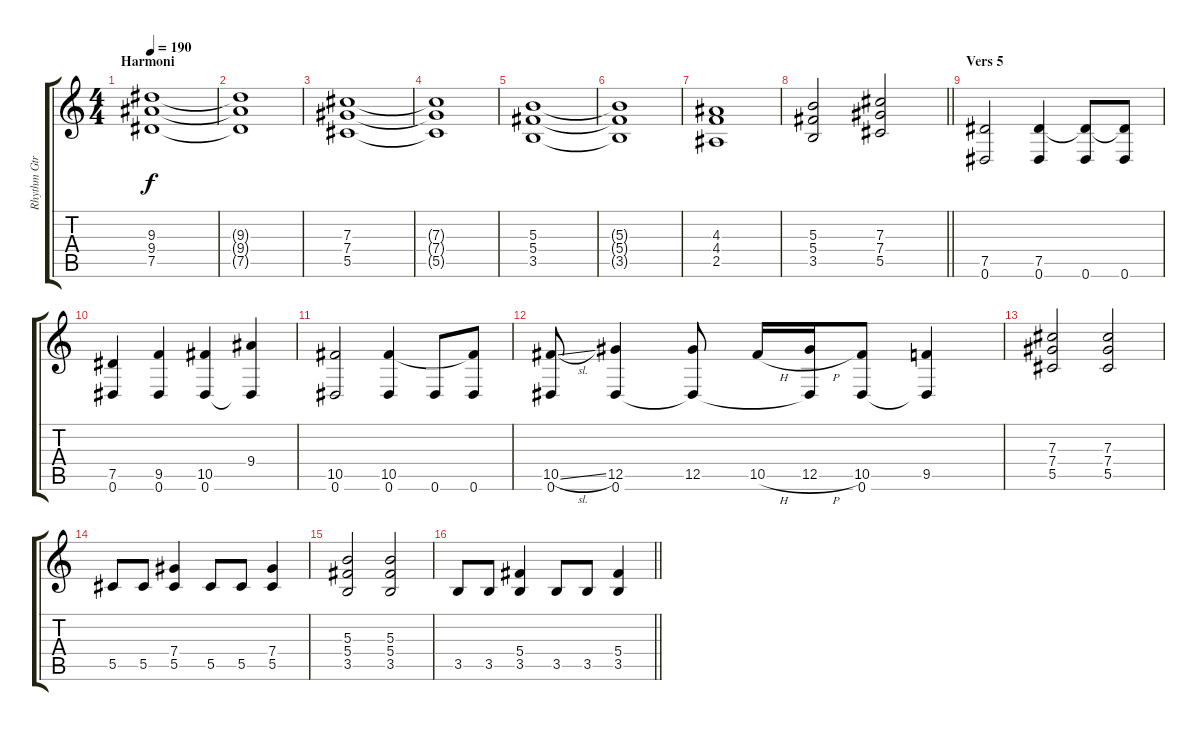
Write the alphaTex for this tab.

\track ("Rhythm Gtr. 1" "Rhythm Gtr") {instrument distortionguitar}
\staff {score tabs}
\tuning (Eb4 Bb3 Gb3 Db3 Ab2 Eb2) {hide}
\ts (4 4)
\section ("" "Harmoni")
\tempo 190
\clef g2
\ks c
(9.3 9.4 7.5).1{dy f} |
(9.3{t} 9.4{t} 7.5{t}).1 |
(7.3 7.4 5.5).1 |
(7.3{t} 7.4{t} 5.5{t}).1 |
(5.3 5.4 3.5).1 |
(5.3{t} 5.4{t} 3.5{t}).1 |
(4.3 4.4 2.5).1 |
\barLineRight lightlight
(5.3 5.4 3.5).2 (7.3 7.4 5.5).2 |
\section ("" "Vers 5")
(7.5 0.6).2{volume 16} (7.5 0.6).4 (7.5{t} 0.6).8 (7.5{t} 0.6).8 |
(7.5 0.6).4 (9.5 0.6).4 (10.5 0.6).4 (9.4 0.6{t}).4 |
(10.5 0.6).2 (10.5 0.6).4 0.6.8 (10.5{t} 0.6).8 |
(10.5{sl} 0.6).8 (12.5 0.6).4 (12.5 0.6{t}).8 10.5{h}.16 (12.5{h} 0.6{t}).16 (10.5 0.6).8 (9.5 0.6{t}).4 |
(7.3 7.4 5.5).2 (7.3 7.4 5.5).2 |
5.5.8 5.5.8 (7.4 5.5).4 5.5.8 5.5.8 (7.4 5.5).4 |
(5.3 5.4 3.5).2 (5.3 5.4 3.5).2 |
\barLineRight lightlight
3.5.8 3.5.8 (5.4 3.5).4 3.5.8 3.5.8 (5.4 3.5).4
